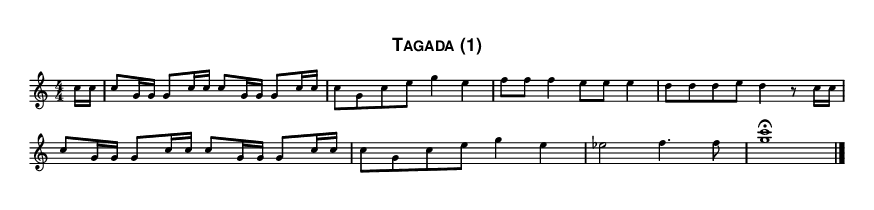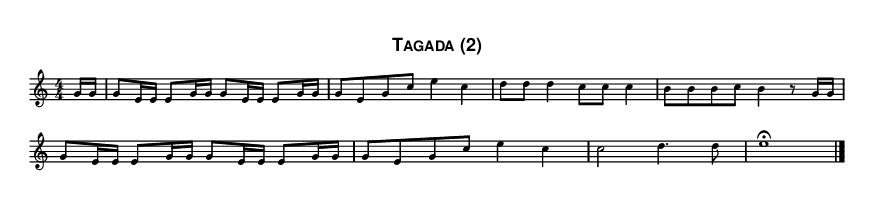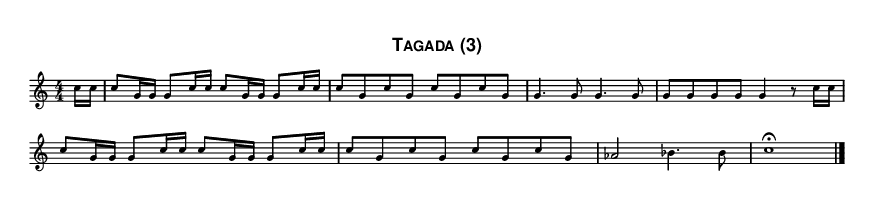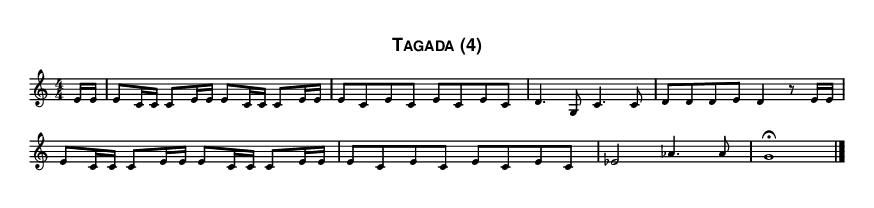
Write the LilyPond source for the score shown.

\version "2.20.0" % Press Ctrl + Shift + V

\header 
{
  title = "" 
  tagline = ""
}   

\paper 
{
  paper-height = 105 \mm
  paper-width = 148 \mm
  
  bottom-margin = 0.5 \cm
  top-margin = 1 \cm
  left-margin = 0.5 \cm
  right-margin = 0.5 \cm
  
  print-page-number = #f
  
  indent = 0 \cm
  ragged-last-bottom = ##t
  ragged-bottom = ##t
  
  print-all-headers = ##t
  
}  
#(set-global-staff-size 10)

\layout 
{
  \context {
    \Score
    \omit BarNumber
    % or:
    %\remove "Bar_number_engraver"
  }
}

\version "2.20.0"

TagadaOne =  \relative c'' {
	\transposition bes \clef "treble" \key c \major
	\numericTimeSignature\time 4/4 \partial 8 \stemDown c16
	[ \stemDown c16 ] | % 1
	\stemUp c8 [ \stemUp g16 \stemUp g16 ] \stemUp g8 [ \stemUp c16
	\stemUp c16 ] \stemUp c8 [ \stemUp g16 \stemUp g16 ] \stemUp g8 [
	\stemUp c16 \stemUp c16 ] | % 2
	\stemDown c8 [ \stemDown g8 \stemDown c8 \stemDown e8 ] \stemDown g4
	\stemDown e4 | % 3
	\stemDown f8 [ \stemDown f8 ] \stemDown f4 \stemDown e8 [ \stemDown
	e8 ] \stemDown e4 | % 4
	\stemDown d8 [ \stemDown d8 \stemDown d8 \stemDown e8 ] \stemDown d4
	r8 \stemDown c16 [ \stemDown c16 ] | \break % 5 
	\stemUp c8 [ \stemUp g16 \stemUp g16 ] \stemUp g8 [ \stemUp c16
	\stemUp c16 ] \stemUp c8 [ \stemUp g16 \stemUp g16 ] \stemUp g8 [
	\stemUp c16 \stemUp c16 ] | % 6
	\stemDown c8 [ \stemDown g8 \stemDown c8 \stemDown e8 ] \stemDown g4
	\stemDown e4 | % 7
	\stemDown es2 \stemDown f4. \stemDown f8 | % 8
	<g c>1 \fermata \bar "|."
}

TagadaTwo =  \relative g' {
	\transposition bes \clef "treble" \key c \major
	\numericTimeSignature\time 4/4 \partial 8 \stemUp g16 [ \stemUp g16
	] | % 1
	\stemUp g8 [ \stemUp e16 \stemUp e16 ] \stemUp e8 [ \stemUp g16
	\stemUp g16 ] \stemUp g8 [ \stemUp e16 \stemUp e16 ] \stemUp e8 [
	\stemUp g16 \stemUp g16 ] | % 2
	\stemUp g8 [ \stemUp e8 \stemUp g8 \stemUp c8 ] \stemDown e4
	\stemDown c4 | % 3
	\stemDown d8 [ \stemDown d8 ] \stemDown d4 \stemDown c8 [ \stemDown
	c8 ] \stemDown c4 | % 4
	\stemDown b8 [ \stemDown b8 \stemDown b8 \stemDown c8 ] \stemDown b4
	r8 \stemUp g16 [ \stemUp g16 ] | \break % 5
	\stemUp g8 [ \stemUp e16 \stemUp e16 ] \stemUp e8 [ \stemUp g16
	\stemUp g16 ] \stemUp g8 [ \stemUp e16 \stemUp e16 ] \stemUp e8 [
	\stemUp g16 \stemUp g16 ] | % 6
	\stemUp g8 [ \stemUp e8 \stemUp g8 \stemUp c8 ] \stemDown e4
	\stemDown c4 | % 7
	\stemDown c2 \stemDown d4. \stemDown d8 | % 8
	e1 \fermata \bar "|."
}

TagadaThree =  \relative c'' {
	\transposition bes \clef "treble" \key c \major
	\numericTimeSignature\time 4/4 \partial 8 \stemDown c16 [ \stemDown
	c16 ] | % 1
	\stemUp c8 [ \stemUp g16 \stemUp g16 ] \stemUp g8 [ \stemUp c16
	\stemUp c16 ] \stemUp c8 [ \stemUp g16 \stemUp g16 ] \stemUp g8 [
	\stemUp c16 \stemUp c16 ] | % 2
	\stemUp c8 [ \stemUp g8 \stemUp c8 \stemUp g8 ] \stemUp c8 [ \stemUp
	g8 \stemUp c8 \stemUp g8 ] | % 3
	\stemUp g4. \stemUp g8 \stemUp g4. \stemUp g8 | % 4
	\stemUp g8 [ \stemUp g8 \stemUp g8 \stemUp g8 ] \stemUp g4 r8
	\stemDown c16 [ \stemDown c16 ] | \break % 5
	\stemUp c8 [ \stemUp g16 \stemUp g16 ] \stemUp g8 [ \stemUp c16
	\stemUp c16 ] \stemUp c8 [ \stemUp g16 \stemUp g16 ] \stemUp g8 [
	\stemUp c16 \stemUp c16 ] | % 6
	\stemUp c8 [ \stemUp g8 \stemUp c8 \stemUp g8 ] \stemUp c8 [ \stemUp
	g8 \stemUp c8 \stemUp g8 ] | % 7
	\stemUp as2 \stemDown bes4. \stemDown bes8 | % 8
	c1 \fermata \bar "|."
}

TagadaFour =  \relative e' {
	\transposition bes \clef "treble" \key c \major
	\numericTimeSignature\time 4/4 \partial 8 \stemUp e16 [ \stemUp e16
	] | % 1
	\stemUp e8 [ \stemUp c16 \stemUp c16 ] \stemUp c8 [ \stemUp e16
	\stemUp e16 ] \stemUp e8 [ \stemUp c16 \stemUp c16 ] \stemUp c8 [
	\stemUp e16 \stemUp e16 ] | % 2
	\stemUp e8 [ \stemUp c8 \stemUp e8 \stemUp c8 ] \stemUp e8 [ \stemUp
	c8 \stemUp e8 \stemUp c8 ] | % 3
	\stemUp d4. \stemUp g,8 \stemUp c4. \stemUp c8 | % 4
	\stemUp d8 [ \stemUp d8 \stemUp d8 \stemUp e8 ] \stemUp d4 r8
	\stemUp e16 [ \stemUp e16 ] | \break % 5
	\stemUp e8 [ \stemUp c16 \stemUp c16 ] \stemUp c8 [ \stemUp e16
	\stemUp e16 ] \stemUp e8 [ \stemUp c16 \stemUp c16 ] \stemUp c8 [
	\stemUp e16 \stemUp e16 ] | % 6
	\stemUp e8 [ \stemUp c8 \stemUp e8 \stemUp c8 ] \stemUp e8 [ \stemUp
	c8 \stemUp e8 \stemUp c8 ] | % 7
	\stemUp es2 \stemUp as4. \stemUp as8 | % 8
	g1 \fermata \bar "|."
}


\score 
{ 
  \header { title = \markup \bold \sans \caps "Tagada (1)"  } 
  \layout { \context { \Score \override SpacingSpanner.base-shortest-duration = #(ly:make-moment 1/16) } }
  << \new Staff \TagadaOne >> 
  
}
\pageBreak
\score 
{   
  \header { title = \markup \bold \sans \caps "Tagada (2)"  } 
  \layout { \context { \Score \override SpacingSpanner.base-shortest-duration = #(ly:make-moment 1/16) } }
  << \new Staff \TagadaTwo >> 
}
\pageBreak
\score 
{   
  \header { title = \markup \bold \sans \caps "Tagada (3)"  } 
  \layout { \context { \Score \override SpacingSpanner.base-shortest-duration = #(ly:make-moment 1/16) } }
  << \new Staff \TagadaThree >> 
}
\pageBreak
\score 
{   
  \header { title = \markup \bold \sans \caps "Tagada (4)"  } 
  \layout { \context { \Score \override SpacingSpanner.base-shortest-duration = #(ly:make-moment 1/16) } }
  << \new Staff \TagadaFour >> 
}